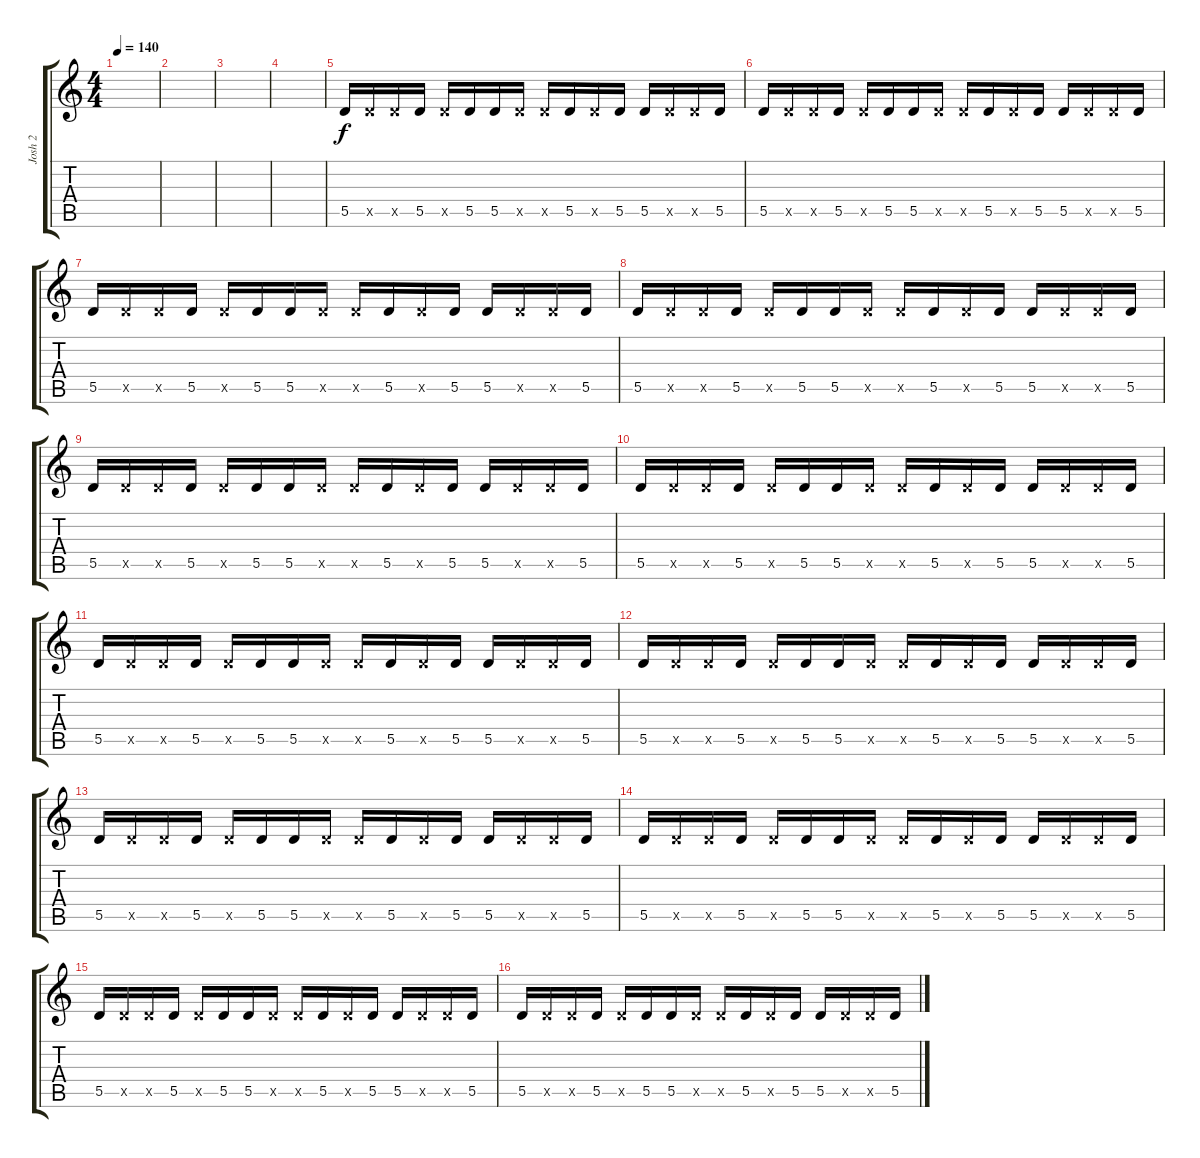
\track ("Josh 2" "Josh 2") {instrument electricguitarclean}
\staff {score tabs}
\tuning (E4 B3 G3 D3 A2 E2) {hide}
\ts (4 4)
\tempo 140
\clef g2
\ks c
|
|
|
|
5.5.16 5.5{x}.16 5.5{x}.16 5.5.16 5.5{x}.16 5.5.16 5.5.16 5.5{x}.16 5.5{x}.16 5.5.16 5.5{x}.16 5.5.16 5.5.16 5.5{x}.16 5.5{x}.16 5.5.16 |
5.5.16 5.5{x}.16 5.5{x}.16 5.5.16 5.5{x}.16 5.5.16 5.5.16 5.5{x}.16 5.5{x}.16 5.5.16 5.5{x}.16 5.5.16 5.5.16 5.5{x}.16 5.5{x}.16 5.5.16 |
5.5.16 5.5{x}.16 5.5{x}.16 5.5.16 5.5{x}.16 5.5.16 5.5.16 5.5{x}.16 5.5{x}.16 5.5.16 5.5{x}.16 5.5.16 5.5.16 5.5{x}.16 5.5{x}.16 5.5.16 |
5.5.16 5.5{x}.16 5.5{x}.16 5.5.16 5.5{x}.16 5.5.16 5.5.16 5.5{x}.16 5.5{x}.16 5.5.16 5.5{x}.16 5.5.16 5.5.16 5.5{x}.16 5.5{x}.16 5.5.16 |
5.5.16 5.5{x}.16 5.5{x}.16 5.5.16 5.5{x}.16 5.5.16 5.5.16 5.5{x}.16 5.5{x}.16 5.5.16 5.5{x}.16 5.5.16 5.5.16 5.5{x}.16 5.5{x}.16 5.5.16 |
5.5.16 5.5{x}.16 5.5{x}.16 5.5.16 5.5{x}.16 5.5.16 5.5.16 5.5{x}.16 5.5{x}.16 5.5.16 5.5{x}.16 5.5.16 5.5.16 5.5{x}.16 5.5{x}.16 5.5.16 |
5.5.16 5.5{x}.16 5.5{x}.16 5.5.16 5.5{x}.16 5.5.16 5.5.16 5.5{x}.16 5.5{x}.16 5.5.16 5.5{x}.16 5.5.16 5.5.16 5.5{x}.16 5.5{x}.16 5.5.16 |
5.5.16 5.5{x}.16 5.5{x}.16 5.5.16 5.5{x}.16 5.5.16 5.5.16 5.5{x}.16 5.5{x}.16 5.5.16 5.5{x}.16 5.5.16 5.5.16 5.5{x}.16 5.5{x}.16 5.5.16 |
5.5.16 5.5{x}.16 5.5{x}.16 5.5.16 5.5{x}.16 5.5.16 5.5.16 5.5{x}.16 5.5{x}.16 5.5.16 5.5{x}.16 5.5.16 5.5.16 5.5{x}.16 5.5{x}.16 5.5.16 |
5.5.16 5.5{x}.16 5.5{x}.16 5.5.16 5.5{x}.16 5.5.16 5.5.16 5.5{x}.16 5.5{x}.16 5.5.16 5.5{x}.16 5.5.16 5.5.16 5.5{x}.16 5.5{x}.16 5.5.16 |
5.5.16 5.5{x}.16 5.5{x}.16 5.5.16 5.5{x}.16 5.5.16 5.5.16 5.5{x}.16 5.5{x}.16 5.5.16 5.5{x}.16 5.5.16 5.5.16 5.5{x}.16 5.5{x}.16 5.5.16 |
5.5.16 5.5{x}.16 5.5{x}.16 5.5.16 5.5{x}.16 5.5.16 5.5.16 5.5{x}.16 5.5{x}.16 5.5.16 5.5{x}.16 5.5.16 5.5.16 5.5{x}.16 5.5{x}.16 5.5.16
